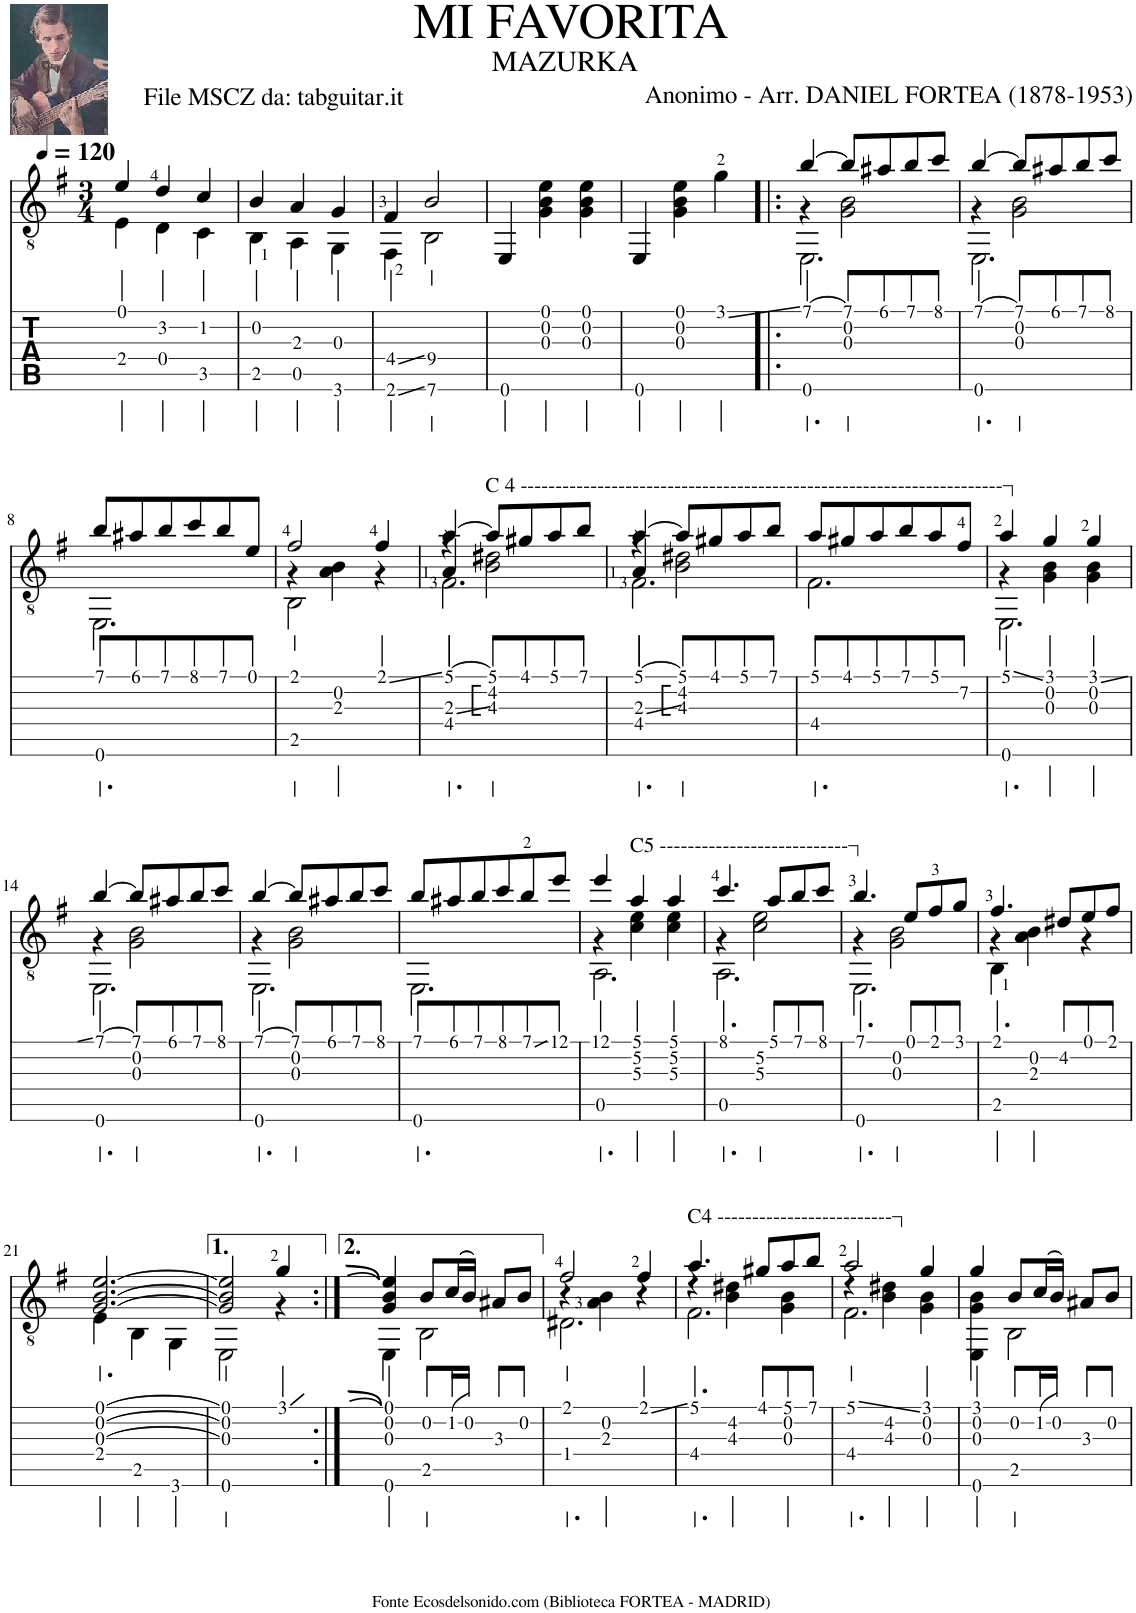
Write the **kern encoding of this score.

**kern	**kern
*part2	*part1
*staff2	*staff1
*I"Chitarra classica (Intavolatura)	*I"Classical Guitar
*stria6	*
*	*clefGv2
*k[f#]	*k[f#]
*M3/4	*M3/4
*MM120	*MM120
=1	=1
*^	*^
4e/	4E\	4e/	4E\
4d/	4D\	4d/	4D\
4c/	4C\	4c/	4C\
=2	=2	=2	=2
4B/	4BB\	4B/	4BB\
4A/	4AA\	4A/	4AA\
4G/	4GG\	4G/	4GG\
=3	=3	=3	=3
4F#/	4FF#\	4F#/	4FF#\
2B/	2BB\	2B/	2BB\
*v	*v	*	*
*	*v	*v
=4	=4
4EE\	4EE/
4G\ 4B\ 4e\	4G\ 4B\ 4e\
4G\ 4B\ 4e\	4G\ 4B\ 4e\
=5	=5
4EE\	4EE/
4G\ 4B\ 4e\	4G\ 4B\ 4e\
4g\	4g\
=6!|:	=6!|:
*^	*^
*	*^	*	*^
[4b/	4r	2.EE\	[4b/	4r	2.EE\
8b/L]	2G\ 2B\	.	8b/L]	2G\ 2B\	.
8a#X/	.	.	8a#X/	.	.
8b/	.	.	8b/	.	.
8cc/J	.	.	8cc/J	.	.
=7	=7	=7	=7	=7	=7
[4b/	4r	2.EE\	[4b/	4r	2.EE\
8b/L]	2G\ 2B\	.	8b/L]	2G\ 2B\	.
8a#X/	.	.	8a#X/	.	.
8b/	.	.	8b/	.	.
8cc/J	.	.	8cc/J	.	.
*	*v	*v	*	*	*
*	*	*	*v	*v
!!LO:LB:g=z
=8	=8	=8	=8
8b/L	2.EE\	8b/L	2.EE\
8a#X/	.	8a#X/	.
8b/	.	8b/	.
8cc/	.	8cc/	.
8b/	.	8b/	.
8e/J	.	8e/J	.
=9	=9	=9	=9
*	*^	*	*^
2f#/	4r	2BB\	2f#/	4r	2BB\
.	4A\ 4B\	.	.	4A\ 4B\	.
4f#/	4r	4ryy	4f#/	4r	4ryy
=10	=10	=10	=10	=10	=10
*	*	*^	*	*	*^
[4a/	4r	4A/	2.F#\	[4a/	4r	4A/	2.F#\
!	!	!	!	!LO:TX:a:t=C 4 ---------------------------------------------------------------------┐	!	!	!
8a/L]	2B\ 2d#X\	2ryy	.	8a/L]	2B\ 2d#X\	2ryy	.
8g#X/	.	.	.	8g#X/	.	.	.
8a/	.	.	.	8a/	.	.	.
8b/J	.	.	.	8b/J	.	.	.
=11	=11	=11	=11	=11	=11	=11	=11
[4a/	4r	4A/	2.F#\	[4a/	4r	4A/	2.F#\
8a/L]	2B\ 2d#X\	2ryy	.	8a/L]	2B\ 2d#X\	2ryy	.
8g#X/	.	.	.	8g#X/	.	.	.
8a/	.	.	.	8a/	.	.	.
8b/J	.	.	.	8b/J	.	.	.
*	*v	*v	*v	*	*	*	*
*	*	*	*v	*v	*v
=12	=12	=12	=12
8a/L	2.F#\	8a/L	2.F#\
8g#X/	.	8g#X/	.
8a/	.	8a/	.
8b/	.	8b/	.
8a/	.	8a/	.
8f#/J	.	8f#/J	.
=13	=13	=13	=13
*	*^	*	*^
4a/	4r	2.EE\	4a/	4r	2.EE\
4g/	4G\ 4B\	.	4g/	4G\ 4B\	.
4g/	4G\ 4B\	.	4g/	4G\ 4B\	.
!!LO:LB:g=z	!!	!!
=14	=14	=14	=14	=14	=14
[4b/	4r	2.EE\	[4b/	4r	2.EE\
8b/L]	2G\ 2B\	.	8b/L]	2G\ 2B\	.
8a#X/	.	.	8a#X/	.	.
8b/	.	.	8b/	.	.
8cc/J	.	.	8cc/J	.	.
=15	=15	=15	=15	=15	=15
[4b/	4r	2.EE\	[4b/	4r	2.EE\
8b/L]	2G\ 2B\	.	8b/L]	2G\ 2B\	.
8a#X/	.	.	8a#X/	.	.
8b/	.	.	8b/	.	.
8cc/J	.	.	8cc/J	.	.
*	*v	*v	*	*	*
*	*	*	*v	*v
=16	=16	=16	=16
8b/L	2.EE\	8b/L	2.EE\
8a#X/	.	8a#X/	.
8b/	.	8b/	.
8cc/	.	8cc/	.
8b/	.	8b/	.
8ee/J	.	8ee/J	.
=17	=17	=17	=17
*	*^	*	*^
4ee/	4r	2.AA\	4ee/	4r	2.AA\
!	!	!	!LO:TX:a:t=C5 ---------------------------┐	!	!
4a/	4c\ 4e\	.	4a/	4c\ 4e\	.
4a/	4c\ 4e\	.	4a/	4c\ 4e\	.
=18	=18	=18	=18	=18	=18
4.cc/	4r	2.AA\	4.cc/	4r	2.AA\
.	2c\ 2e\	.	.	2c\ 2e\	.
8a/L	.	.	8a/L	.	.
8b/	.	.	8b/	.	.
8cc/J	.	.	8cc/J	.	.
=19	=19	=19	=19	=19	=19
4.b/	4r	2.EE\	4.b/	4r	2.EE\
.	2G\ 2B\	.	.	2G\ 2B\	.
8e/L	.	.	8e/L	.	.
8f#/	.	.	8f#/	.	.
8g/J	.	.	8g/J	.	.
=20	=20	=20	=20	=20	=20
4.f#/	4r	4BB\	4.f#/	4r	4BB\
.	4A\ 4B\	2ryy	.	4A\ 4B\	2ryy
8d#X/L	.	.	8d#X/L	.	.
8e/	4r	.	8e/	4r	.
8f#/J	.	.	8f#/J	.	.
*	*v	*v	*	*	*
*	*	*	*v	*v
!!LO:LB:g=z
=21	=21	=21	=21
[2.G/ [2.B/ [2.e/	4E\	[2.G/ [2.B/ [2.e/	4E\
.	4BB\	.	4BB\
.	4GG\	.	4GG\
=22	=22	=22	=22
2G/] 2B/] 2e/]	2EE\	2G/] 2B/] 2e/]	2EE\
4g/	4r	4g/	4r
=23:|!	=23:|!	=23:|!	=23:|!
4G/ 4B/ 4e/	4EE\	4G/ 4B/ 4e/	4EE\
8B/L	2BB\	8B/L	2BB\
(16c/L	.	(16c/L	.
16B/JJ)	.	16B/JJ)	.
8A#X/L	.	8A#X/L	.
8B/J	.	8B/J	.
=24	=24	=24	=24
*	*^	*	*^
2f#/	4r	2.D#X\	2f#/	4r	2.D#X\
.	4A\ 4B\	.	.	4A\ 4B\	.
4f#/	4r	.	4f#/	4r	.
=25	=25	=25	=25	=25	=25
!	!	!	!LO:TX:a:t=C4 -------------------------┐	!	!
4.a/	4r	2.F#\	4.a/	4r	2.F#\
.	4B\ 4d#X\	.	.	4B\ 4d#X\	.
8g#X/L	.	.	8g#X/L	.	.
8a/	4G\ 4B\	.	8a/	4G\ 4B\	.
8b/J	.	.	8b/J	.	.
=26	=26	=26	=26	=26	=26
2a/	4r	2.F#\	2a/	4r	2.F#\
.	4B\ 4d#X\	.	.	4B\ 4d#X\	.
4g/	4G\ 4B\	.	4g/	4G\ 4B\	.
*	*v	*v	*	*	*
*	*	*	*v	*v
=27	=27	=27	=27
4g/	4EE\ 4G\ 4B\	4g/	4EE\ 4G\ 4B\
8B/L	2BB\	8B/L	2BB\
(16c/L	.	(16c/L	.
16B/JJ)	.	16B/JJ)	.
8A#X/L	.	8A#X/L	.
8B/J	.	8B/J	.
*v	*v	*	*
*	*v	*v
=	=
*-	*-
